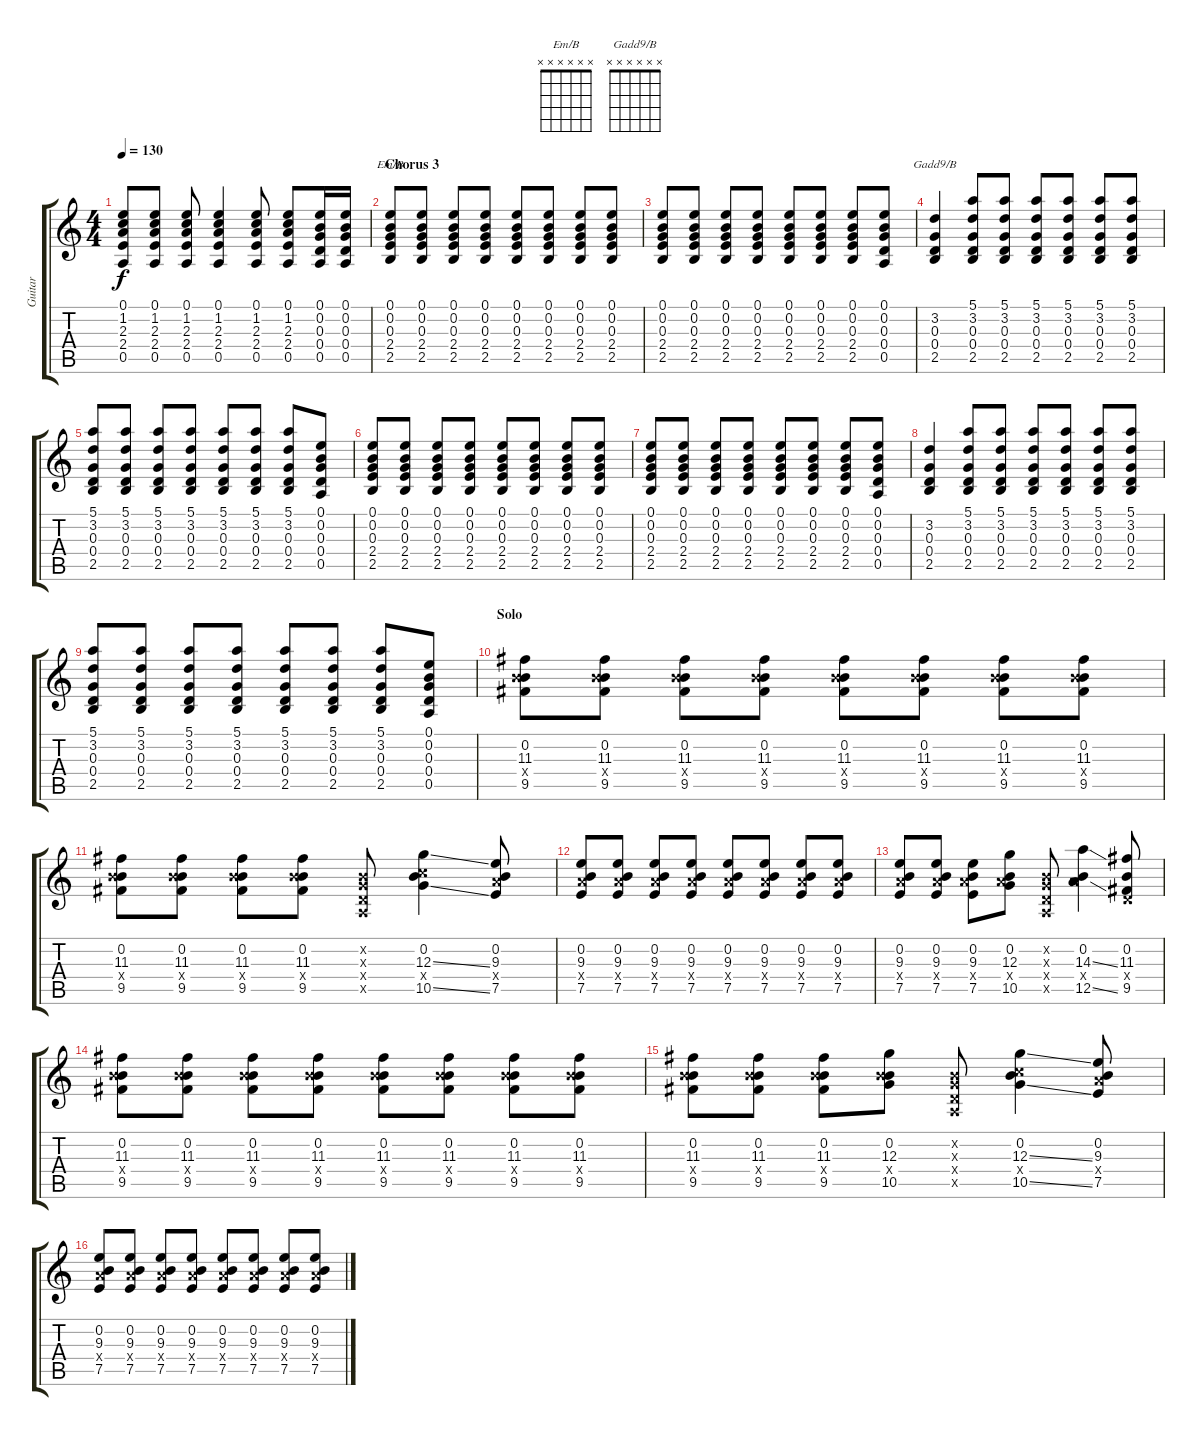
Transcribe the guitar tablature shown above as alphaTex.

\track ("Guitar" "Guitar") {instrument distortionguitar}
\staff {score tabs}
\tuning (E4 B3 G3 D3 A2 E2) {hide}
\chord ("Em/B" x x x x x x) {firstfret 0}
\chord ("Gadd9/B" x x x x x x) {firstfret 0}
\ts (4 4)
\tempo 130
\clef g2
\ks c
(0.1 1.2 2.3 2.4 0.5).8{dy f} (0.1 1.2 2.3 2.4 0.5).8 (0.1 1.2 2.3 2.4 0.5).8 (0.1 1.2 2.3 2.4 0.5).4 (0.1 1.2 2.3 2.4 0.5).8 (0.1 1.2 2.3 2.4 0.5).8 (0.1 0.2 0.3 0.4 0.5).16 (0.1 0.2 0.3 0.4 0.5).16 |
\section ("" "Chorus 3")
(0.1 0.2 0.3 2.4 2.5).8{ch "Em/B"} (0.1 0.2 0.3 2.4 2.5).8 (0.1 0.2 0.3 2.4 2.5).8 (0.1 0.2 0.3 2.4 2.5).8 (0.1 0.2 0.3 2.4 2.5).8 (0.1 0.2 0.3 2.4 2.5).8 (0.1 0.2 0.3 2.4 2.5).8 (0.1 0.2 0.3 2.4 2.5).8 |
(0.1 0.2 0.3 2.4 2.5).8 (0.1 0.2 0.3 2.4 2.5).8 (0.1 0.2 0.3 2.4 2.5).8 (0.1 0.2 0.3 2.4 2.5).8 (0.1 0.2 0.3 2.4 2.5).8 (0.1 0.2 0.3 2.4 2.5).8 (0.1 0.2 0.3 2.4 2.5).8 (0.1 0.2 0.3 0.4 0.5).8 |
(3.2 0.3 0.4 2.5).4{ch "Gadd9/B"} (5.1 3.2 0.3 0.4 2.5).8 (5.1 3.2 0.3 0.4 2.5).8 (5.1 3.2 0.3 0.4 2.5).8 (5.1 3.2 0.3 0.4 2.5).8 (5.1 3.2 0.3 0.4 2.5).8 (5.1 3.2 0.3 0.4 2.5).8 |
(5.1 3.2 0.3 0.4 2.5).8 (5.1 3.2 0.3 0.4 2.5).8 (5.1 3.2 0.3 0.4 2.5).8 (5.1 3.2 0.3 0.4 2.5).8 (5.1 3.2 0.3 0.4 2.5).8 (5.1 3.2 0.3 0.4 2.5).8 (5.1 3.2 0.3 0.4 2.5).8 (0.1 0.2 0.3 0.4 0.5).8 |
(0.1 0.2 0.3 2.4 2.5).8 (0.1 0.2 0.3 2.4 2.5).8 (0.1 0.2 0.3 2.4 2.5).8 (0.1 0.2 0.3 2.4 2.5).8 (0.1 0.2 0.3 2.4 2.5).8 (0.1 0.2 0.3 2.4 2.5).8 (0.1 0.2 0.3 2.4 2.5).8 (0.1 0.2 0.3 2.4 2.5).8 |
(0.1 0.2 0.3 2.4 2.5).8 (0.1 0.2 0.3 2.4 2.5).8 (0.1 0.2 0.3 2.4 2.5).8 (0.1 0.2 0.3 2.4 2.5).8 (0.1 0.2 0.3 2.4 2.5).8 (0.1 0.2 0.3 2.4 2.5).8 (0.1 0.2 0.3 2.4 2.5).8 (0.1 0.2 0.3 0.4 0.5).8 |
(3.2 0.3 0.4 2.5).4 (5.1 3.2 0.3 0.4 2.5).8 (5.1 3.2 0.3 0.4 2.5).8 (5.1 3.2 0.3 0.4 2.5).8 (5.1 3.2 0.3 0.4 2.5).8 (5.1 3.2 0.3 0.4 2.5).8 (5.1 3.2 0.3 0.4 2.5).8 |
(5.1 3.2 0.3 0.4 2.5).8 (5.1 3.2 0.3 0.4 2.5).8 (5.1 3.2 0.3 0.4 2.5).8 (5.1 3.2 0.3 0.4 2.5).8 (5.1 3.2 0.3 0.4 2.5).8 (5.1 3.2 0.3 0.4 2.5).8 (5.1 3.2 0.3 0.4 2.5).8 (0.1 0.2 0.3 0.4 0.5).8 |
\section ("" "Solo")
(0.2 11.3 9.4{x} 9.5).8{volume 11} (0.2 11.3 9.4{x} 9.5).8 (0.2 11.3 9.4{x} 9.5).8 (0.2 11.3 9.4{x} 9.5).8 (0.2 11.3 9.4{x} 9.5).8 (0.2 11.3 9.4{x} 9.5).8 (0.2 11.3 9.4{x} 9.5).8 (0.2 11.3 9.4{x} 9.5).8 |
(0.2 11.3 9.4{x} 9.5).8 (0.2 11.3 9.4{x} 9.5).8 (0.2 11.3 9.4{x} 9.5).8 (0.2 11.3 9.4{x} 9.5).8 (0.2{x} 0.3{x} 0.4{x} 0.5{x}).8 (0.2 12.3{ss} 10.4{x} 10.5{ss}).4 (0.2 9.3 7.4{x} 7.5).8 |
(0.2 9.3 7.4{x} 7.5).8 (0.2 9.3 7.4{x} 7.5).8 (0.2 9.3 7.4{x} 7.5).8 (0.2 9.3 7.4{x} 7.5).8 (0.2 9.3 7.4{x} 7.5).8 (0.2 9.3 7.4{x} 7.5).8 (0.2 9.3 7.4{x} 7.5).8 (0.2 9.3 7.4{x} 7.5).8 |
(0.2 9.3 7.4{x} 7.5).8 (0.2 9.3 7.4{x} 7.5).8 (0.2 9.3 7.4{x} 7.5).8 (0.2 12.3 7.4{x} 10.5).8 (0.2{x} 0.3{x} 0.4{x} 0.5{x}).8 (0.2 14.3{ss} 7.4{x} 12.5{ss}).4 (0.2 11.3 0.4{x} 9.5).8 |
(0.2 11.3 9.4{x} 9.5).8 (0.2 11.3 9.4{x} 9.5).8 (0.2 11.3 9.4{x} 9.5).8 (0.2 11.3 9.4{x} 9.5).8 (0.2 11.3 9.4{x} 9.5).8 (0.2 11.3 9.4{x} 9.5).8 (0.2 11.3 9.4{x} 9.5).8 (0.2 11.3 9.4{x} 9.5).8 |
(0.2 11.3 9.4{x} 9.5).8 (0.2 11.3 9.4{x} 9.5).8 (0.2 11.3 9.4{x} 9.5).8 (0.2 12.3 9.4{x} 10.5).8 (0.2{x} 0.3{x} 0.4{x} 0.5{x}).8 (0.2 12.3{ss} 10.4{x} 10.5{ss}).4 (0.2 9.3 7.4{x} 7.5).8 |
(0.2 9.3 7.4{x} 7.5).8 (0.2 9.3 7.4{x} 7.5).8 (0.2 9.3 7.4{x} 7.5).8 (0.2 9.3 7.4{x} 7.5).8 (0.2 9.3 7.4{x} 7.5).8 (0.2 9.3 7.4{x} 7.5).8 (0.2 9.3 7.4{x} 7.5).8 (0.2 9.3 7.4{x} 7.5).8
